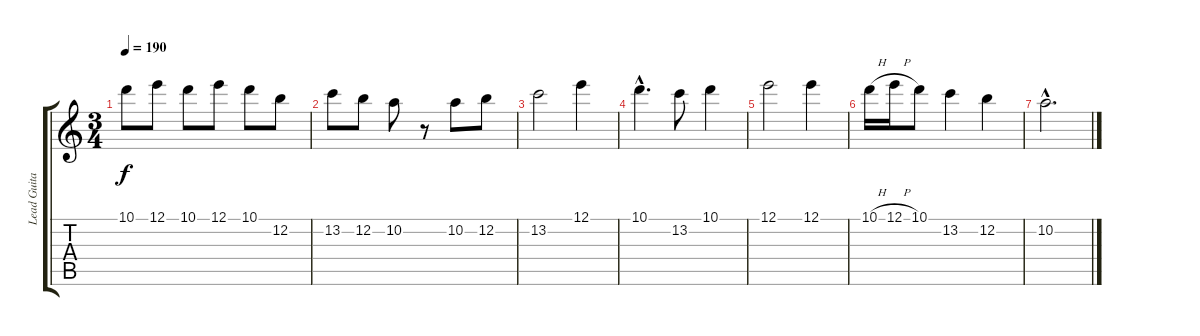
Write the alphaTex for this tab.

\track ("Lead Guitar" "Lead Guita") {instrument distortionguitar}
\staff {score tabs}
\tuning (E4 B3 G3 D3 A2 E2) {hide}
\ts (3 4)
\tempo 190
\clef g2
\ks c
10.1.8{dy f} 12.1.8 10.1.8 12.1.8 10.1.8 12.2.8 |
13.2.8 12.2.8 10.2.8 r.8 10.2.8 12.2.8 |
13.2.2 12.1.4 |
10.1{hac}.4{d} 13.2.8 10.1.4 |
12.1.2 12.1.4 |
10.1{h}.16 12.1{h}.16 10.1.8 13.2.4 12.2.4 |
10.2{hac}.2{d}
